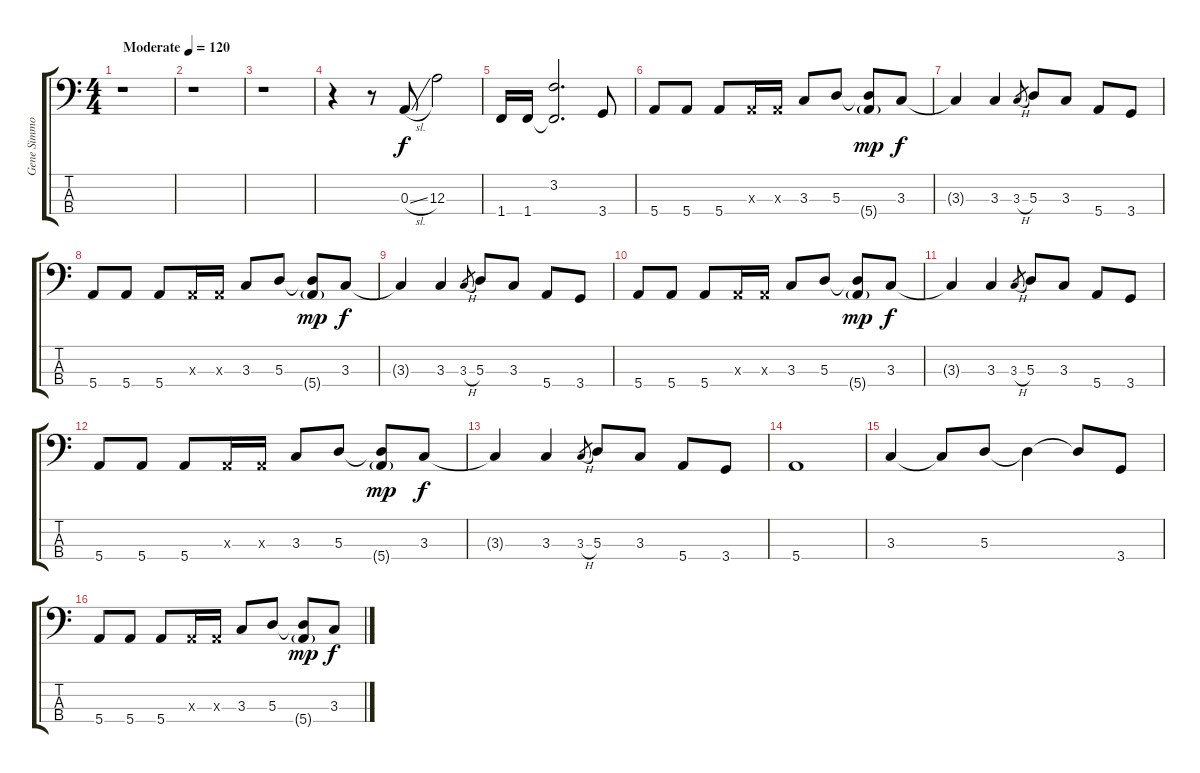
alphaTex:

\track ("Gene Simmons" "Gene Simmo") {instrument electricbasspick}
\staff {score tabs}
\tuning (G2 D2 A1 E1) {hide}
\ts (4 4)
\tempo (120 "Moderate")
\clef f4
\ks c
r.1{dy f instrument electricbasspick} |
r.1 |
r.1 |
r.4 r.8 0.3{sl}.8 12.3.2 |
1.4.16 1.4.16 (3.2 1.4{t}).2{d} 3.4.8 |
5.4.8 5.4.8 5.4.8 0.3{x}.16 0.3{x}.16 3.3.8 5.3.8 (5.3{t} 5.4{g}).8{dy mp} 3.3.8{dy f} |
3.3{t}.4 3.3.4 3.3{h}.8{gr} 5.3.8 3.3.8 5.4.8 3.4.8 |
5.4.8 5.4.8 5.4.8 0.3{x}.16 0.3{x}.16 3.3.8 5.3.8 (5.3{t} 5.4{g}).8{dy mp} 3.3.8{dy f} |
3.3{t}.4 3.3.4 3.3{h}.8{gr} 5.3.8 3.3.8 5.4.8 3.4.8 |
5.4.8 5.4.8 5.4.8 0.3{x}.16 0.3{x}.16 3.3.8 5.3.8 (5.3{t} 5.4{g}).8{dy mp} 3.3.8{dy f} |
3.3{t}.4 3.3.4 3.3{h}.8{gr} 5.3.8 3.3.8 5.4.8 3.4.8 |
5.4.8 5.4.8 5.4.8 0.3{x}.16 0.3{x}.16 3.3.8 5.3.8 (5.3{t} 5.4{g}).8{dy mp} 3.3.8{dy f} |
3.3{t}.4 3.3.4 3.3{h}.8{gr} 5.3.8 3.3.8 5.4.8 3.4.8 |
5.4.1 |
3.3.4 3.3{t}.8 5.3.8 5.3{t}.4 5.3{t}.8 3.4.8 |
5.4.8 5.4.8 5.4.8 0.3{x}.16 0.3{x}.16 3.3.8 5.3.8 (5.3{t} 5.4{g}).8{dy mp} 3.3.8{dy f}
